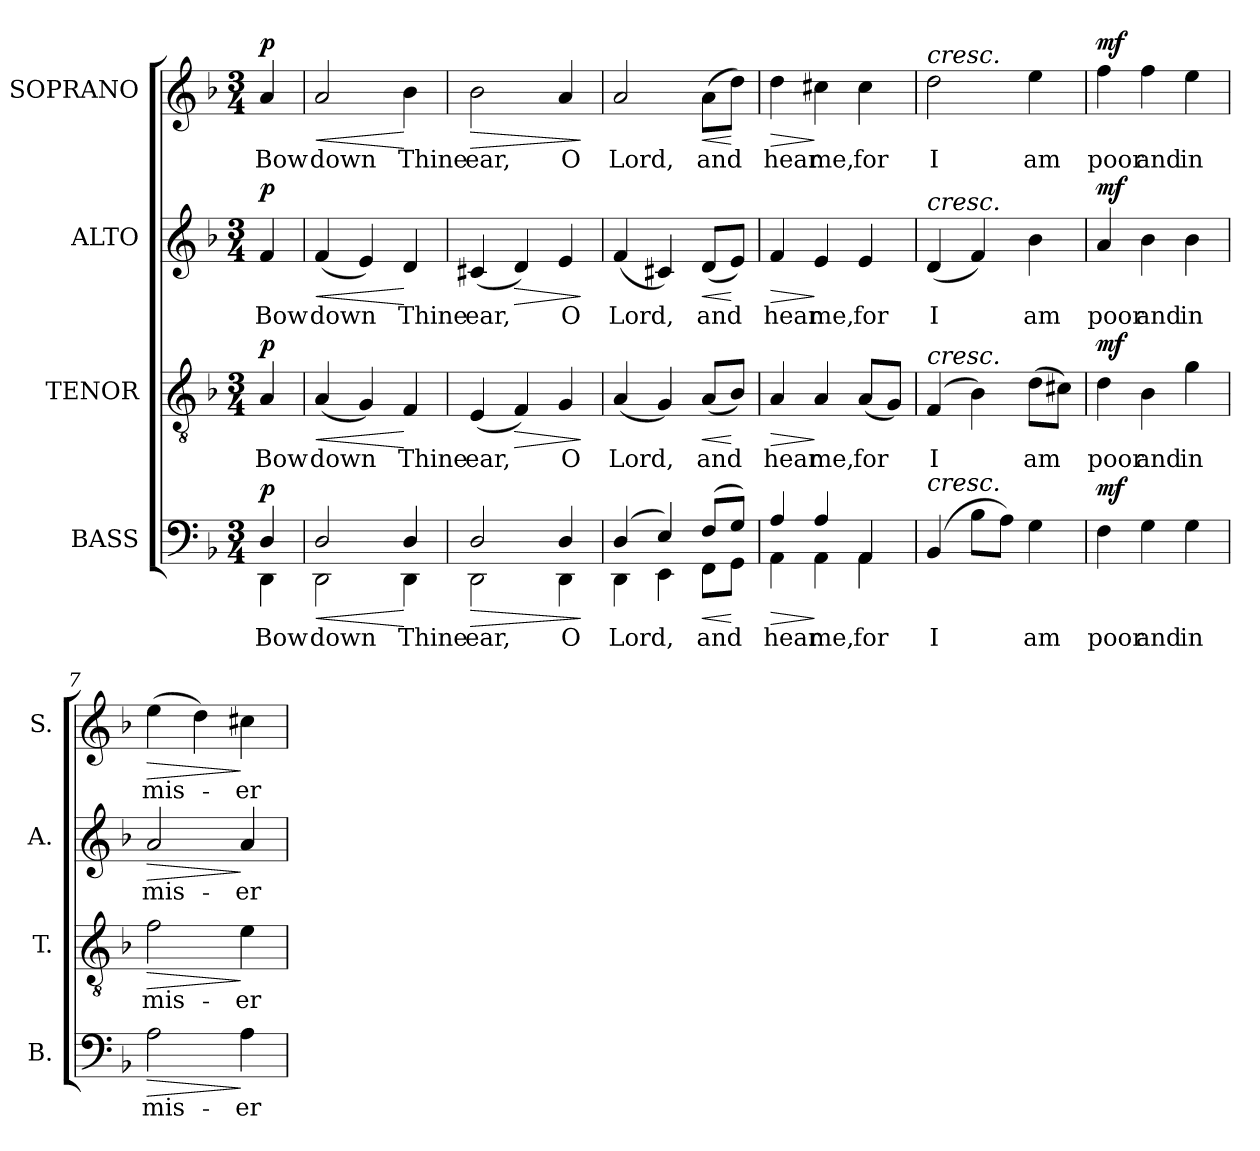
**kern	**text	**dynam	**kern	**text	**dynam	**kern	**text	**dynam	**kern	**text	**dynam
*part4	*part4	*part4	*part3	*part3	*part3	*part2	*part2	*part2	*part1	*part1	*part1
*staff4	*staff4	*staff4	*staff3	*staff3	*staff3	*staff2	*staff2	*staff2	*staff1	*staff1	*staff1
*I"BASS	*	*	*I"TENOR	*	*	*I"ALTO	*	*	*I"SOPRANO	*	*
*I'B.	*	*	*I'T.	*	*	*I'A.	*	*	*I'S.	*	*
!!LO:PB:g=z
*clefF4	*	*	*clefGv2	*	*	*clefG2	*	*	*clefG2	*	*
*	*	*	*ITrd7c12	*	*	*	*	*	*	*	*
*k[b-]	*	*	*k[b-]	*	*	*k[b-]	*	*	*k[b-]	*	*
*d:	*	*	*d:	*	*	*d:	*	*	*d:	*	*
*M3/4	*	*	*M3/4	*	*	*M3/4	*	*	*M3/4	*	*
*MM80	*	*	*MM80	*	*	*MM80	*	*	*MM80	*	*
=	=	=	=	=	=	=	=	=	=	=	=
!	!LO:LY:b:color=#000000	!	!	!	!	!	!	!	!	!	!
*^	*	*	*	*	*	*	*	*	*	*	*
!	!	!	!	!	!LO:LY:b:color=#000000	!	!	!	!	!	!	!
!	!	!	!	!	!	!	!	!LO:LY:b:color=#000000	!	!	!	!
!	!	!	!	!	!	!	!	!	!	!	!LO:LY:b:color=#000000	!
4Di/	4DDi\	Bow	p	4AAi/	Bow	p	4fi/	Bow	p	4ai/	Bow	p
=1	=1	=1	=1	=1	=1	=1	=1	=1	=1	=1	=1	=1
!	!	!LO:LY:b:color=#000000	!LO:HP:b	!	!	!	!	!	!	!	!	!
!	!	!	!	!	!LO:LY:b:color=#000000	!LO:HP:b	!	!	!	!	!	!
!	!	!	!	!	!	!	!	!LO:LY:b:color=#000000	!LO:HP:b	!	!	!
!	!	!	!	!	!	!	!	!	!	!	!LO:LY:b:color=#000000	!LO:HP:b
2Di/	2DDi\	down	<	(4AAi/	down	<	(4fi/	down	<	2ai/	down	<
.	.	.	.	4GGi/)	.	.	4ei/)	.	.	.	.	.
!	!	!LO:LY:b:color=#000000	!	!	!	!	!	!	!	!	!	!
!	!	!	!	!	!LO:LY:b:color=#000000	!	!	!	!	!	!	!
!	!	!	!	!	!	!	!	!LO:LY:b:color=#000000	!	!	!	!
!	!	!	!	!	!	!	!	!	!	!	!LO:LY:b:color=#000000	!
4Di/	4DDi\	Thine	[	4FFi/	Thine	[	4di/	Thine	[	4b-i\	Thine	[
=2	=2	=2	=2	=2	=2	=2	=2	=2	=2	=2	=2	=2
!	!	!LO:LY:b:color=#000000	!LO:HP:b	!	!	!	!	!	!	!	!	!
!	!	!	!	!	!LO:LY:b:color=#000000	!	!	!	!	!	!	!
!	!	!	!	!	!	!	!	!LO:LY:b:color=#000000	!	!	!	!
!	!	!	!	!	!	!	!	!	!	!	!LO:LY:b:color=#000000	!LO:HP:b
2Di/	2DDi\	ear,	>	(4EEi/	ear,	.	(4c#Xi/	ear,	.	2b-i\	ear,	>
!	!	!	!	!	!	!LO:HP:b	!	!	!LO:HP:b	!	!	!
.	.	.	.	4FFi/)	.	>	4di/)	.	>	.	.	.
!	!	!LO:LY:b:color=#000000	!	!	!	!	!	!	!	!	!	!
!	!	!	!	!	!LO:LY:b:color=#000000	!	!	!	!	!	!	!
!	!	!	!	!	!	!	!	!LO:LY:b:color=#000000	!	!	!	!
!	!	!	!	!	!	!	!	!	!	!	!LO:LY:b:color=#000000	!
4Di/	4DDi\	O	.	4GGi/	O	.	4ei/	O	.	4ai/	O	.
*v	*v	*	*	*	*	*	*	*	*	*	*	*
.	.	]	.	.	]	.	.	]	.	.	]
=3	=3	=3	=3	=3	=3	=3	=3	=3	=3	=3	=3
!	!LO:LY:b:color=#000000	!	!	!	!	!	!	!	!	!	!
*^	*	*	*	*	*	*	*	*	*	*	*
!	!	!	!	!	!LO:LY:b:color=#000000	!	!	!	!	!	!	!
!	!	!	!	!	!	!	!	!LO:LY:b:color=#000000	!	!	!	!
!	!	!	!	!	!	!	!	!	!	!	!LO:LY:b:color=#000000	!
(4Di/	4DDi\	Lord,	.	(4AAi/	Lord,	.	(4fi/	Lord,	.	2ai/	Lord,	.
4Ei/)	4EEi\	.	.	4GGi/)	.	.	4c#Xi/)	.	.	.	.	.
!	!	!LO:LY:b:color=#000000	!LO:HP:b	!	!	!	!	!	!	!	!	!
!	!	!	!	!	!LO:LY:b:color=#000000	!LO:HP:b	!	!	!	!	!	!
!	!	!	!	!	!	!	!	!LO:LY:b:color=#000000	!LO:HP:b	!	!	!
!	!	!	!	!	!	!	!	!	!	!	!LO:LY:b:color=#000000	!LO:HP:b
(8Fi/L	8FFi\L	and	<	(8AAi/L	and	<	(8di/L	and	<	(8ai\L	and	<
8Gi/J)	8GGi\J	.	[	8BB-i/J)	.	[	8ei/J)	.	[	8ddi\J)	.	[
=4	=4	=4	=4	=4	=4	=4	=4	=4	=4	=4	=4	=4
!	!	!LO:LY:b:color=#000000	!LO:HP:b	!	!	!	!	!	!	!	!	!
!	!	!	!	!	!LO:LY:b:color=#000000	!LO:HP:b	!	!	!	!	!	!
!	!	!	!	!	!	!	!	!LO:LY:b:color=#000000	!LO:HP:b	!	!	!
!	!	!	!	!	!	!	!	!	!	!	!LO:LY:b:color=#000000	!LO:HP:b
4Ai/	4AAi\	hear	>	4AAi/	hear	>	4fi/	hear	>	4ddi\	hear	>
!	!	!LO:LY:b:color=#000000	!	!	!	!	!	!	!	!	!	!
!	!	!	!	!	!LO:LY:b:color=#000000	!	!	!	!	!	!	!
!	!	!	!	!	!	!	!	!LO:LY:b:color=#000000	!	!	!	!
!	!	!	!	!	!	!	!	!	!	!	!LO:LY:b:color=#000000	!
4Ai/	4AAi\	me,	]	4AAi/	me,	]	4ei/	me,	]	4cc#Xi\	me,	]
!	!	!LO:LY:b:color=#000000	!	!	!	!	!	!	!	!	!	!
!	!	!	!	!	!LO:LY:b:color=#000000	!	!	!	!	!	!	!
!	!	!	!	!	!	!	!	!LO:LY:b:color=#000000	!	!	!	!
!	!	!	!	!	!	!	!	!	!	!	!LO:LY:b:color=#000000	!
4AAi/	4AAi\	for	.	(8AAi/L	for	.	4ei/	for	.	4cc#i\	for	.
.	.	.	.	8GGi/J)	.	.	.	.	.	.	.	.
*v	*v	*	*	*	*	*	*	*	*	*	*	*
=5	=5	=5	=5	=5	=5	=5	=5	=5	=5	=5	=5
!	!LO:LY:b:color=#000000	!	!	!	!	!	!	!	!	!	!
!	!	!	!	!LO:LY:b:color=#000000	!	!	!	!	!	!	!
!	!	!	!	!	!	!	!LO:LY:b:color=#000000	!	!	!	!
!	!	!	!	!	!	!	!	!	!LO:TX:a:i:t=cresc.	!	!
!	!	!	!	!	!	!LO:TX:a:i:t=cresc.	!	!	!	!	!
!	!	!	!LO:TX:a:i:t=cresc.	!	!	!	!	!	!	!	!
!LO:TX:a:i:t=cresc.	!	!	!	!	!	!	!	!	!	!	!
!	!	!	!	!	!	!	!	!	!	!LO:LY:b:color=#000000	!
(4BB-i/	I	.	(4FFi/	I	.	(4di/	I	.	2ddi\	I	.
8B-i\L	.	.	4BB-i\)	.	.	4fi/)	.	.	.	.	.
8Ai\J)	.	.	.	.	.	.	.	.	.	.	.
!	!LO:LY:b:color=#000000	!	!	!	!	!	!	!	!	!	!
!	!	!	!	!LO:LY:b:color=#000000	!	!	!	!	!	!	!
!	!	!	!	!	!	!	!LO:LY:b:color=#000000	!	!	!	!
!	!	!	!	!	!	!	!	!	!	!LO:LY:b:color=#000000	!
4Gi\	am	.	(8Di\L	am	.	4b-i\	am	.	4eei\	am	.
.	.	.	8C#Xi\J)	.	.	.	.	.	.	.	.
!!LO:LB:g=z
=6	=6	=6	=6	=6	=6	=6	=6	=6	=6	=6	=6
!	!LO:LY:b:color=#000000	!	!	!	!	!	!	!	!	!	!
!	!	!	!	!LO:LY:b:color=#000000	!	!	!	!	!	!	!
!	!	!	!	!	!	!	!LO:LY:b:color=#000000	!	!	!	!
!	!	!	!	!	!	!	!	!	!	!LO:LY:b:color=#000000	!
4Fi\	poor	mf	4Di\	poor	mf	4ai/	poor	mf	4ffi\	poor	mf
!	!LO:LY:b:color=#000000	!	!	!	!	!	!	!	!	!	!
!	!	!	!	!LO:LY:b:color=#000000	!	!	!	!	!	!	!
!	!	!	!	!	!	!	!LO:LY:b:color=#000000	!	!	!	!
!	!	!	!	!	!	!	!	!	!	!LO:LY:b:color=#000000	!
4Gi\	and	.	4BB-i\	and	.	4b-i\	and	.	4ffi\	and	.
!	!LO:LY:b:color=#000000	!	!	!	!	!	!	!	!	!	!
!	!	!	!	!LO:LY:b:color=#000000	!	!	!	!	!	!	!
!	!	!	!	!	!	!	!LO:LY:b:color=#000000	!	!	!	!
!	!	!	!	!	!	!	!	!	!	!LO:LY:b:color=#000000	!
4Gi\	in	.	4Gi\	in	.	4b-i\	in	.	4eei\	in	.
=7	=7	=7	=7	=7	=7	=7	=7	=7	=7	=7	=7
!	!LO:LY:b:color=#000000	!LO:HP:b	!	!	!	!	!	!	!	!	!
!	!	!	!	!LO:LY:b:color=#000000	!LO:HP:b	!	!	!	!	!	!
!	!	!	!	!	!	!	!LO:LY:b:color=#000000	!LO:HP:b	!	!	!
!	!	!	!	!	!	!	!	!	!	!LO:LY:b:color=#000000	!LO:HP:b
2Ai\	mis-	>	2Fi\	mis-	>	2ai/	mis-	>	(4eei\	mis-	>
.	.	.	.	.	.	.	.	.	4ddi\)	.	.
!	!LO:LY:b:color=#000000	!	!	!	!	!	!	!	!	!	!
!	!	!	!	!LO:LY:b:color=#000000	!	!	!	!	!	!	!
!	!	!	!	!	!	!	!LO:LY:b:color=#000000	!	!	!	!
!	!	!	!	!	!	!	!	!	!	!LO:LY:b:color=#000000	!
4Ai\	-er-	]	4Ei\	-er-	]	4ai/	-er-	]	4cc#Xi\	-er-	]
=	=	=	=	=	=	=	=	=	=	=	=
*-	*-	*-	*-	*-	*-	*-	*-	*-	*-	*-	*-
